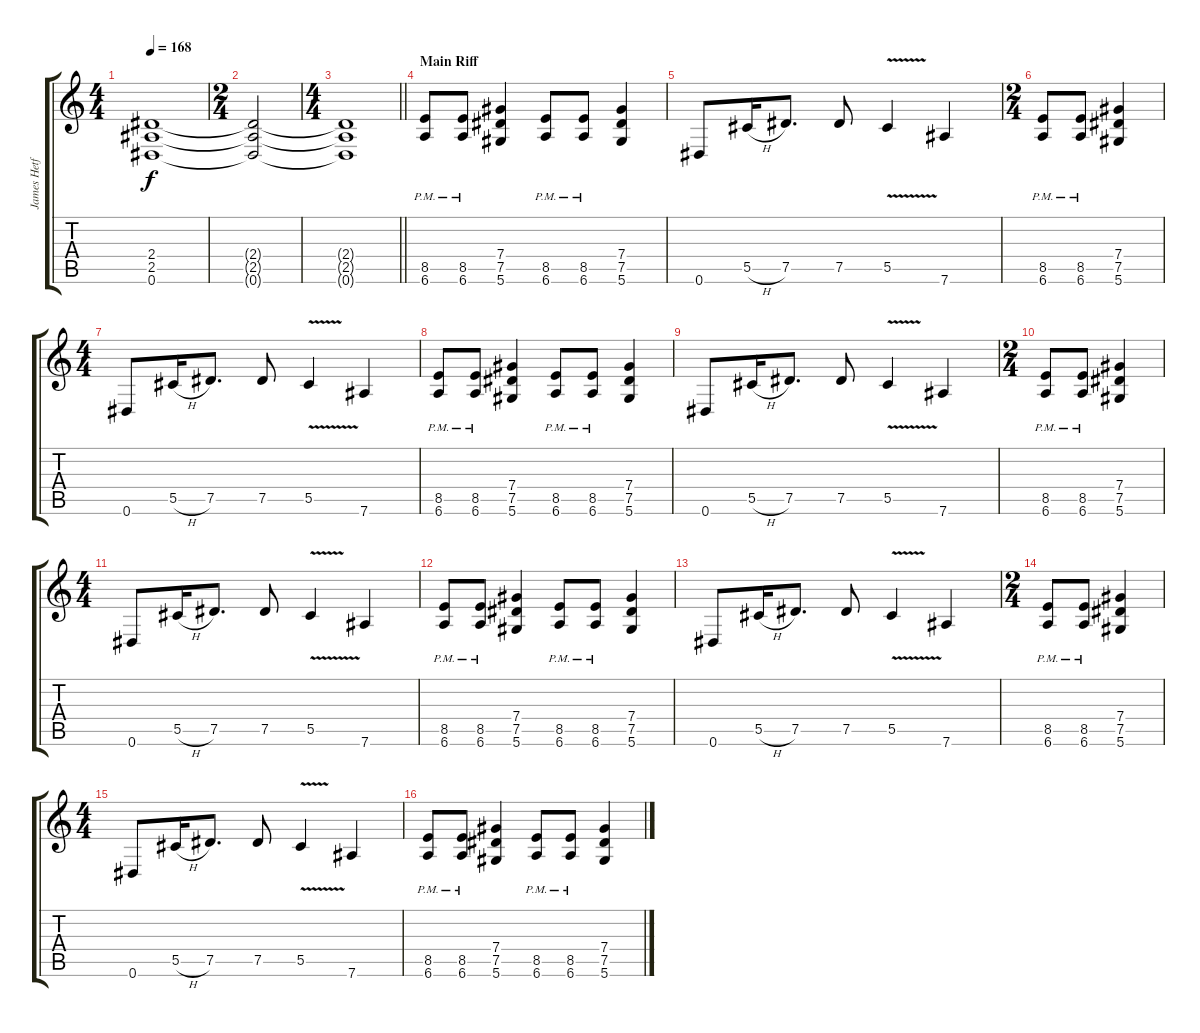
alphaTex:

\track ("James Hetfield" "James Hetf") {instrument distortionguitar}
\staff {score tabs}
\tuning (Eb4 Bb3 Gb3 Db3 Ab2 Eb2) {hide}
\ts (4 4)
\tempo 168
\clef g2
\ks c
(2.4{t} 2.5{t} 0.6{t}).1{dy f volume 6} |
\ts (2 4)
(2.4{t} 2.5{t} 0.6{t}).2 |
\ts (4 4)
\barLineRight lightlight
(2.4{t} 2.5{t} 0.6{t}).1 |
\section ("" "Main Riff")
(8.5{pm} 6.6{pm}).8{volume 16} (8.5{pm} 6.6{pm}).8 (7.4 7.5 5.6).4 (8.5{pm} 6.6{pm}).8 (8.5{pm} 6.6{pm}).8 (7.4 7.5 5.6).4 |
0.6.8 5.5{h}.16 7.5.8{d} 7.5.8 5.5{v}.4 7.6.4 |
\ts (2 4)
(8.5{pm} 6.6{pm}).8 (8.5{pm} 6.6{pm}).8 (7.4 7.5 5.6).4 |
\ts (4 4)
0.6.8 5.5{h}.16 7.5.8{d} 7.5.8 5.5{v}.4 7.6.4 |
(8.5{pm} 6.6{pm}).8 (8.5{pm} 6.6{pm}).8 (7.4 7.5 5.6).4 (8.5{pm} 6.6{pm}).8 (8.5{pm} 6.6{pm}).8 (7.4 7.5 5.6).4 |
0.6.8 5.5{h}.16 7.5.8{d} 7.5.8 5.5{v}.4 7.6.4 |
\ts (2 4)
(8.5{pm} 6.6{pm}).8 (8.5{pm} 6.6{pm}).8 (7.4 7.5 5.6).4 |
\ts (4 4)
0.6.8 5.5{h}.16 7.5.8{d} 7.5.8 5.5{v}.4 7.6.4 |
(8.5{pm} 6.6{pm}).8 (8.5{pm} 6.6{pm}).8 (7.4 7.5 5.6).4 (8.5{pm} 6.6{pm}).8 (8.5{pm} 6.6{pm}).8 (7.4 7.5 5.6).4 |
0.6.8 5.5{h}.16 7.5.8{d} 7.5.8 5.5{v}.4 7.6.4 |
\ts (2 4)
(8.5{pm} 6.6{pm}).8 (8.5{pm} 6.6{pm}).8 (7.4 7.5 5.6).4 |
\ts (4 4)
0.6.8 5.5{h}.16 7.5.8{d} 7.5.8 5.5{v}.4 7.6.4 |
(8.5{pm} 6.6{pm}).8 (8.5{pm} 6.6{pm}).8 (7.4 7.5 5.6).4 (8.5{pm} 6.6{pm}).8 (8.5{pm} 6.6{pm}).8 (7.4 7.5 5.6).4
